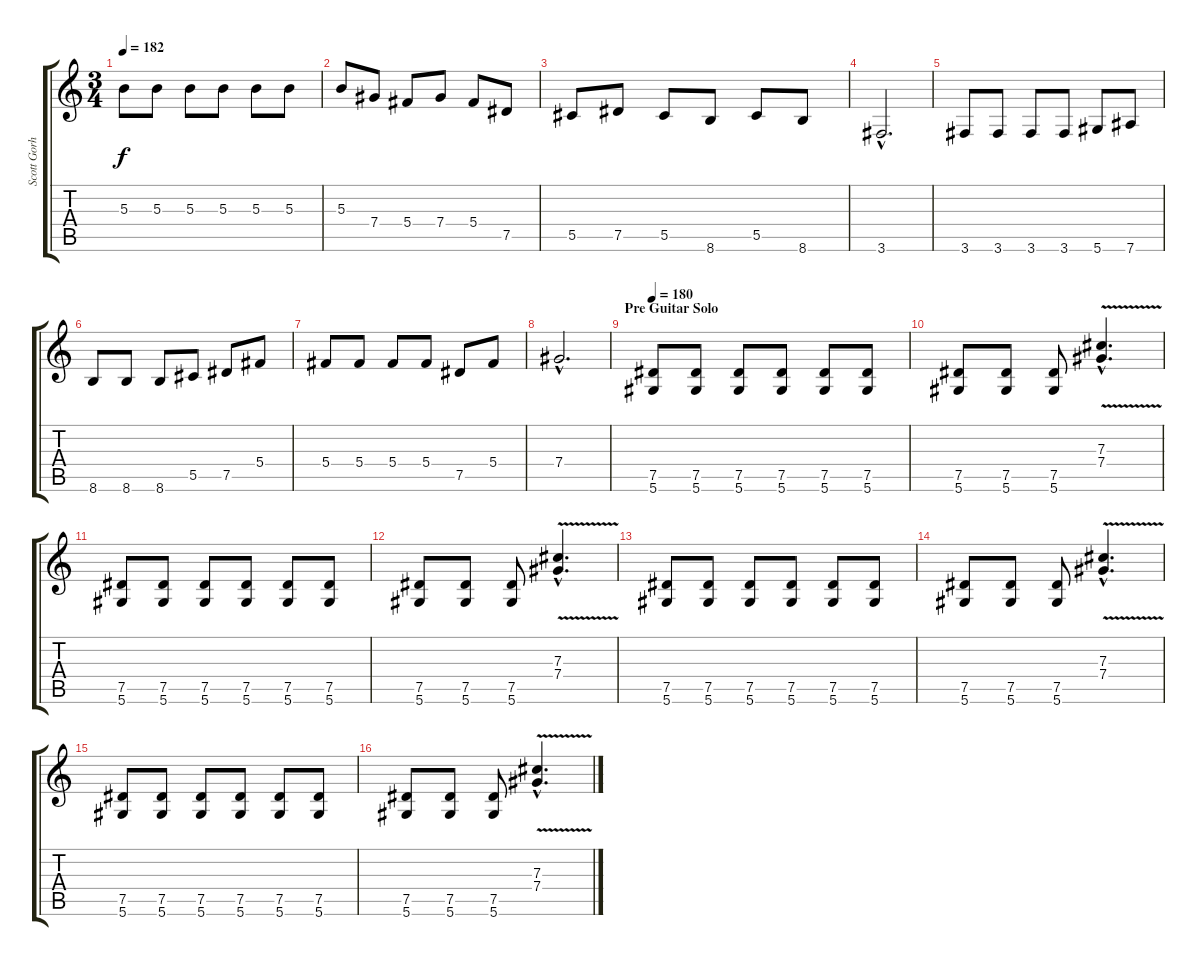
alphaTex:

\track ("Scott Gorham" "Scott Gorh") {instrument distortionguitar}
\staff {score tabs}
\tuning (Eb4 Bb3 Gb3 Db3 Ab2 Eb2) {hide}
\ts (3 4)
\tempo 182
\clef g2
\ks c
5.3.8{dy f} 5.3.8 5.3.8 5.3.8 5.3.8 5.3.8 |
5.3.8 7.4.8 5.4.8 7.4.8 5.4.8 7.5.8 |
5.5.8 7.5.8 5.5.8 8.6.8 5.5.8 8.6.8 |
3.6{hac}.2{d} |
3.6.8 3.6.8 3.6.8 3.6.8 5.6.8 7.6.8 |
8.6.8 8.6.8 8.6.8 5.5.8 7.5.8 5.4.8 |
5.4.8 5.4.8 5.4.8 5.4.8 7.5.8 5.4.8 |
7.4{hac}.2{d} |
\section ("" "Pre Guitar Solo")
\tempo 180
(7.5 5.6).8{instrument electricguitarmuted} (7.5 5.6).8 (7.5 5.6).8 (7.5 5.6).8 (7.5 5.6).8 (7.5 5.6).8 |
(7.5 5.6).8 (7.5 5.6).8 (7.5 5.6).8 (7.3{hac} 7.4{v hac}).4{d} |
(7.5 5.6).8 (7.5 5.6).8 (7.5 5.6).8 (7.5 5.6).8 (7.5 5.6).8 (7.5 5.6).8 |
(7.5 5.6).8 (7.5 5.6).8 (7.5 5.6).8 (7.3{hac} 7.4{v hac}).4{d} |
(7.5 5.6).8 (7.5 5.6).8 (7.5 5.6).8 (7.5 5.6).8 (7.5 5.6).8 (7.5 5.6).8 |
(7.5 5.6).8 (7.5 5.6).8 (7.5 5.6).8 (7.3{hac} 7.4{v hac}).4{d} |
(7.5 5.6).8 (7.5 5.6).8 (7.5 5.6).8 (7.5 5.6).8 (7.5 5.6).8 (7.5 5.6).8 |
(7.5 5.6).8 (7.5 5.6).8 (7.5 5.6).8 (7.3{hac} 7.4{v hac}).4{d}
